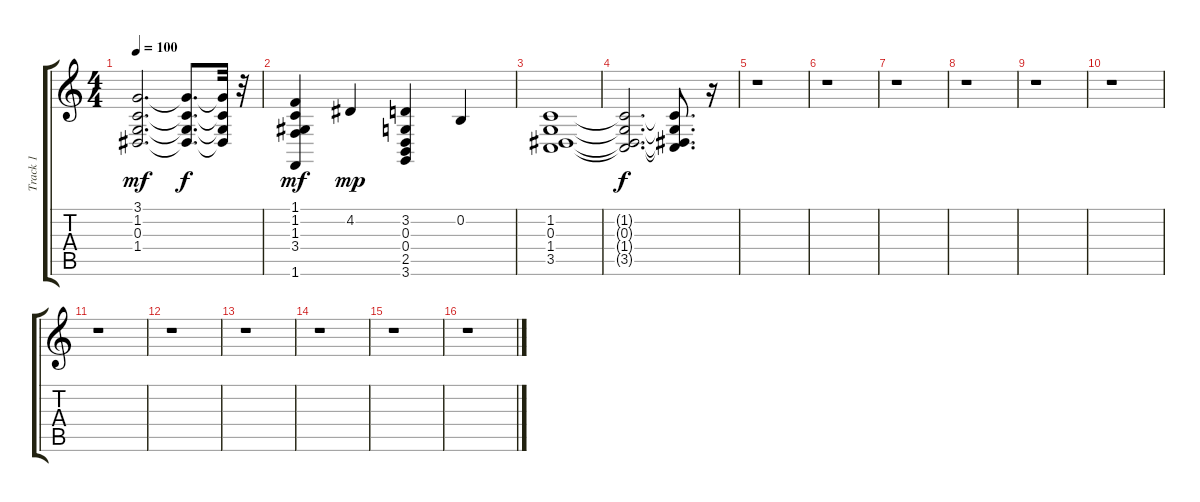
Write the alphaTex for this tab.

\track ("Track 1" "Track 1") {instrument stringensemble1}
\staff {score tabs}
\tuning (E4 B3 G3 D3 A2 E2) {hide}
\ts (4 4)
\tempo 100
\clef g2
\ks c
(3.1 1.2 0.3 1.4).2{d dy mf} (3.1{t} 1.2{t} 0.3{t} 1.4{t}).8{d dy f} (3.1{t} 1.2{t} 0.3{t} 1.4{t}).32 r.32 |
(1.1 1.2 1.3 3.4 1.6).4{dy mf} 4.2.4{dy mp} (3.2 0.3 0.4 2.5 3.6).4 0.2.4 |
(1.2 0.3 1.4 3.5).1 |
(1.2{t} 0.3{t} 1.4{t} 3.5{t}).2{d dy f} (1.2{t} 0.3{t} 1.4{t} 3.5{t}).8{d} r.16 |
r.1 |
r.1 |
r.1 |
r.1 |
r.1 |
r.1 |
r.1 |
r.1 |
r.1 |
r.1 |
r.1 |
r.1
